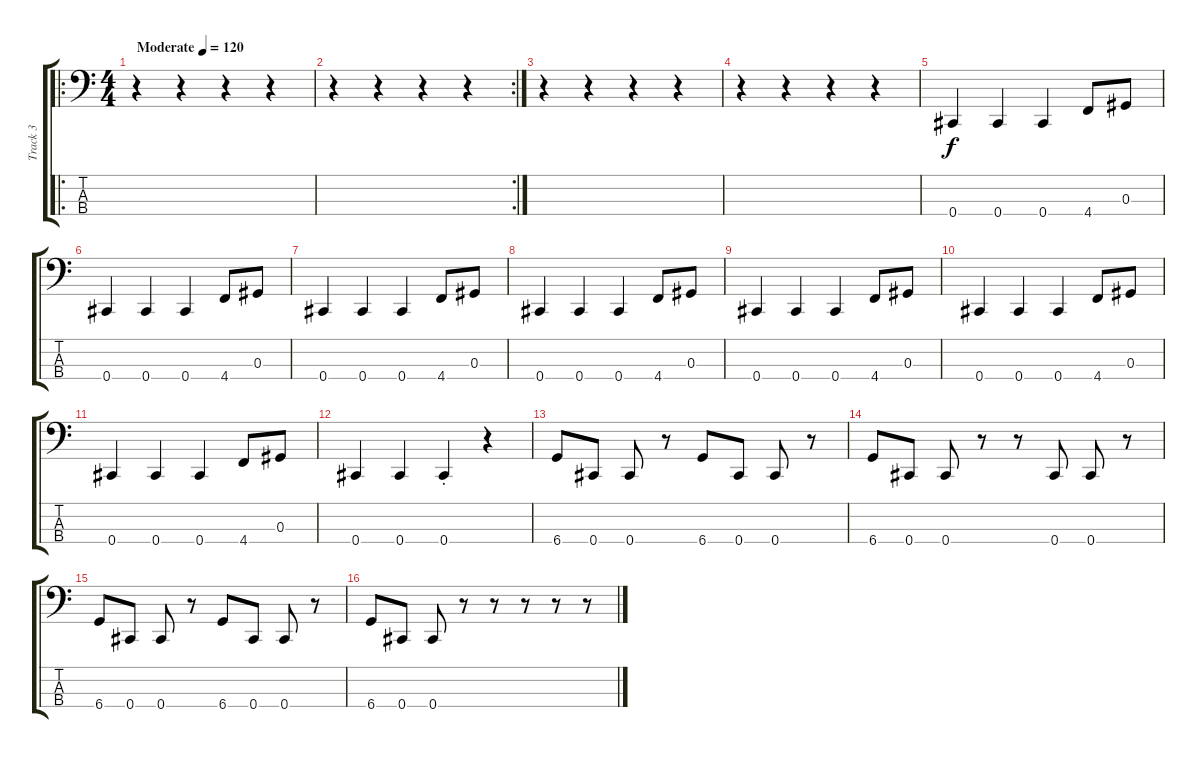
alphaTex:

\track ("Track 3" "Track 3") {instrument electricbassfinger}
\staff {score tabs}
\tuning (Gb2 Db2 Ab1 Db1) {hide}
\ro
\ts (4 4)
\tempo (120 "Moderate")
\clef f4
\ks c
r.4{dy f instrument electricbassfinger} r.4 r.4 r.4 |
\rc 2
r.4 r.4 r.4 r.4 |
r.4 r.4 r.4 r.4 |
r.4 r.4 r.4 r.4 |
0.4.4 0.4.4 0.4.4 4.4.8 0.3.8 |
0.4.4 0.4.4 0.4.4 4.4.8 0.3.8 |
0.4.4 0.4.4 0.4.4 4.4.8 0.3.8 |
0.4.4 0.4.4 0.4.4 4.4.8 0.3.8 |
0.4.4 0.4.4 0.4.4 4.4.8 0.3.8 |
0.4.4 0.4.4 0.4.4 4.4.8 0.3.8 |
0.4.4 0.4.4 0.4.4 4.4.8 0.3.8 |
0.4.4 0.4.4 0.4{st}.4 r.4 |
6.4.8 0.4.8 0.4.8 r.8 6.4.8 0.4.8 0.4.8 r.8 |
6.4.8 0.4.8 0.4.8 r.8 r.8 0.4.8 0.4.8 r.8 |
6.4.8 0.4.8 0.4.8 r.8 6.4.8 0.4.8 0.4.8 r.8 |
6.4.8 0.4.8 0.4.8 r.8 r.8 r.8 r.8 r.8
